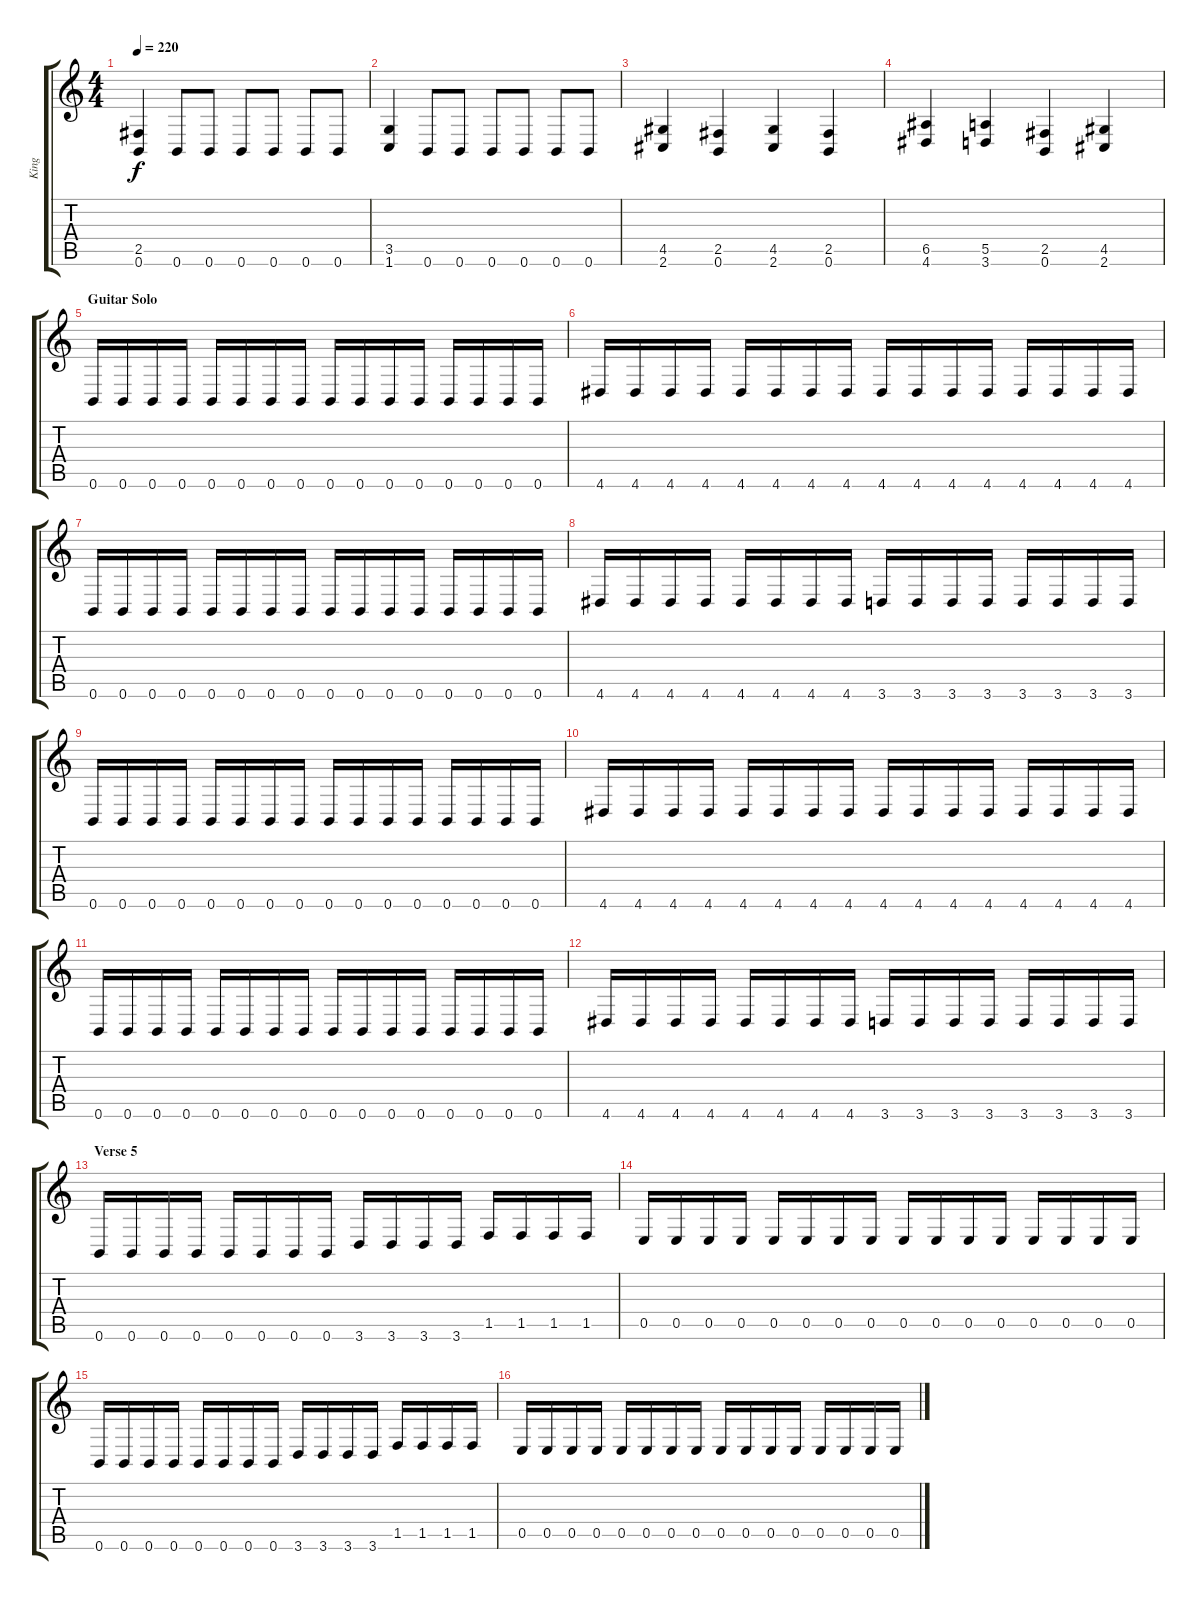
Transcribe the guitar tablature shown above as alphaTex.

\track ("King" "King") {instrument distortionguitar}
\staff {score tabs}
\tuning (B3 Gb3 D3 A2 E2 B1) {hide}
\ts (4 4)
\tempo 220
\clef g2
\ks c
(2.5 0.6).4{dy f} 0.6.8 0.6.8 0.6.8 0.6.8 0.6.8 0.6.8 |
(3.5 1.6).4 0.6.8 0.6.8 0.6.8 0.6.8 0.6.8 0.6.8 |
(4.5 2.6).4 (2.5 0.6).4 (4.5 2.6).4 (2.5 0.6).4 |
(6.5 4.6).4 (5.5 3.6).4 (2.5 0.6).4 (4.5 2.6).4 |
\section ("" "Guitar Solo")
0.6.16 0.6.16 0.6.16 0.6.16 0.6.16 0.6.16 0.6.16 0.6.16 0.6.16 0.6.16 0.6.16 0.6.16 0.6.16 0.6.16 0.6.16 0.6.16 |
4.6.16 4.6.16 4.6.16 4.6.16 4.6.16 4.6.16 4.6.16 4.6.16 4.6.16 4.6.16 4.6.16 4.6.16 4.6.16 4.6.16 4.6.16 4.6.16 |
0.6.16 0.6.16 0.6.16 0.6.16 0.6.16 0.6.16 0.6.16 0.6.16 0.6.16 0.6.16 0.6.16 0.6.16 0.6.16 0.6.16 0.6.16 0.6.16 |
4.6.16 4.6.16 4.6.16 4.6.16 4.6.16 4.6.16 4.6.16 4.6.16 3.6.16 3.6.16 3.6.16 3.6.16 3.6.16 3.6.16 3.6.16 3.6.16 |
0.6.16 0.6.16 0.6.16 0.6.16 0.6.16 0.6.16 0.6.16 0.6.16 0.6.16 0.6.16 0.6.16 0.6.16 0.6.16 0.6.16 0.6.16 0.6.16 |
4.6.16 4.6.16 4.6.16 4.6.16 4.6.16 4.6.16 4.6.16 4.6.16 4.6.16 4.6.16 4.6.16 4.6.16 4.6.16 4.6.16 4.6.16 4.6.16 |
0.6.16 0.6.16 0.6.16 0.6.16 0.6.16 0.6.16 0.6.16 0.6.16 0.6.16 0.6.16 0.6.16 0.6.16 0.6.16 0.6.16 0.6.16 0.6.16 |
4.6.16 4.6.16 4.6.16 4.6.16 4.6.16 4.6.16 4.6.16 4.6.16 3.6.16 3.6.16 3.6.16 3.6.16 3.6.16 3.6.16 3.6.16 3.6.16 |
\section ("" "Verse 5")
0.6.16 0.6.16 0.6.16 0.6.16 0.6.16 0.6.16 0.6.16 0.6.16 3.6.16 3.6.16 3.6.16 3.6.16 1.5.16 1.5.16 1.5.16 1.5.16 |
0.5.16 0.5.16 0.5.16 0.5.16 0.5.16 0.5.16 0.5.16 0.5.16 0.5.16 0.5.16 0.5.16 0.5.16 0.5.16 0.5.16 0.5.16 0.5.16 |
0.6.16 0.6.16 0.6.16 0.6.16 0.6.16 0.6.16 0.6.16 0.6.16 3.6.16 3.6.16 3.6.16 3.6.16 1.5.16 1.5.16 1.5.16 1.5.16 |
0.5.16 0.5.16 0.5.16 0.5.16 0.5.16 0.5.16 0.5.16 0.5.16 0.5.16 0.5.16 0.5.16 0.5.16 0.5.16 0.5.16 0.5.16 0.5.16
